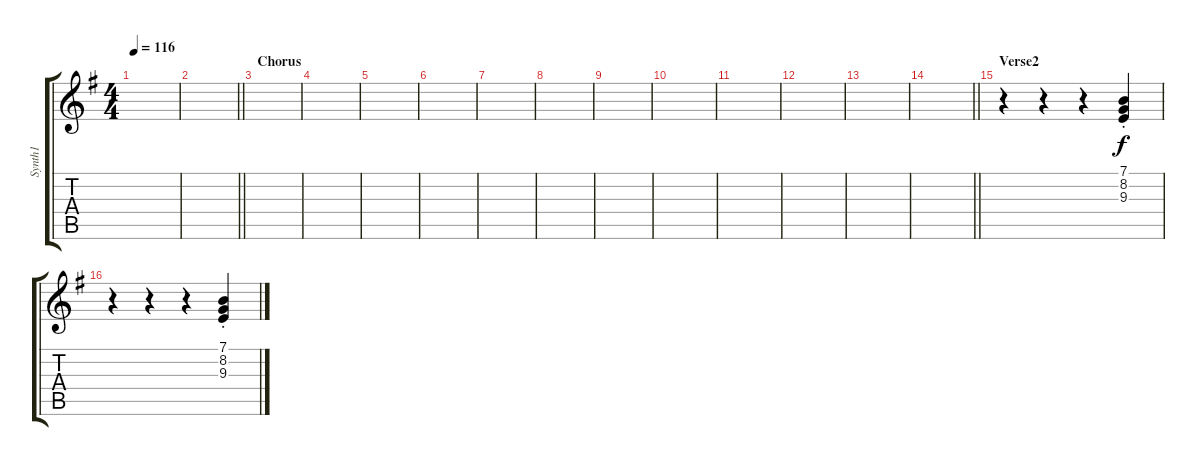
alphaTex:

\track ("Synth1" "Synth1") {instrument glockenspiel}
\staff {score tabs}
\tuning (E4 B3 G3 D3 A2 E2) {hide}
\ts (4 4)
\tempo 116
\clef g2
\ks g
|
\barLineRight lightlight
|
\section ("" "Chorus")
|
|
|
|
|
|
|
|
|
|
|
\barLineRight lightlight
|
\section ("" "Verse2")
r.4 r.4 r.4 (7.1{st} 8.2{st} 9.3{st}).4 |
r.4 r.4 r.4 (7.1{st} 8.2{st} 9.3{st}).4
